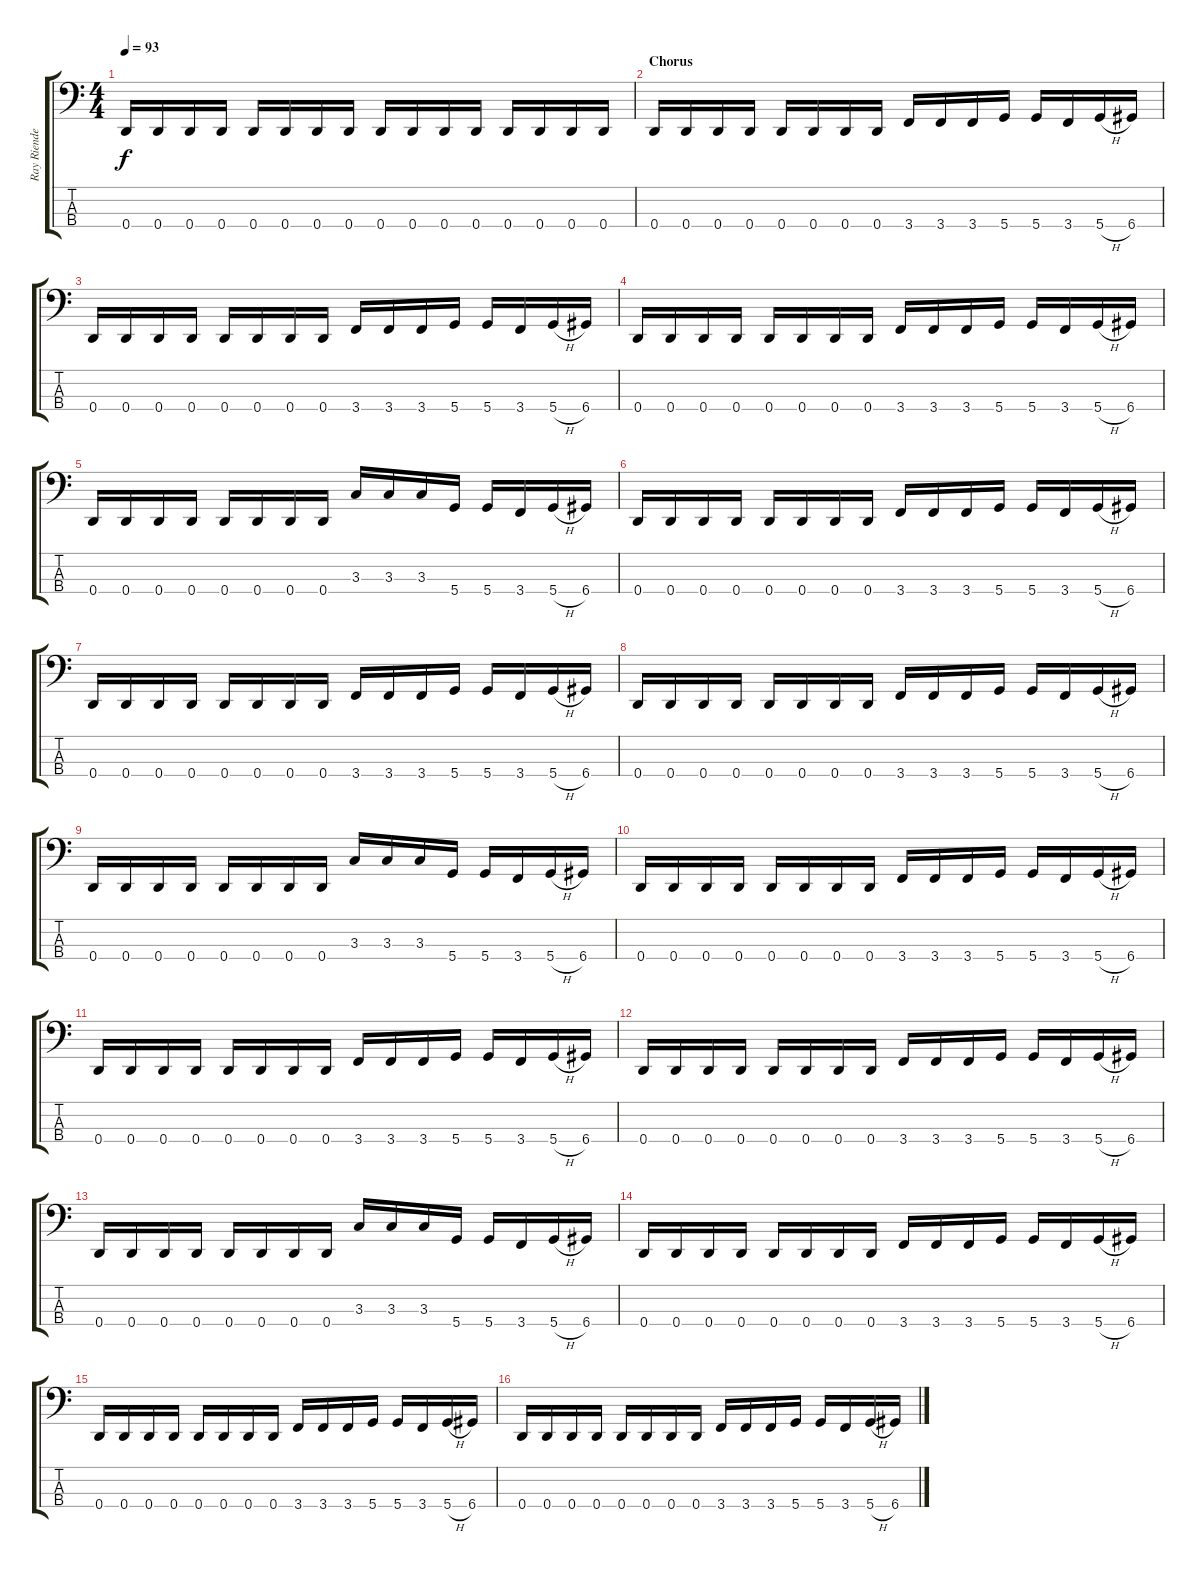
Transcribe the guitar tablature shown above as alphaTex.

\track ("Ray Riendeau" "Ray Riende") {instrument electricbassfinger}
\staff {score tabs}
\tuning (G2 D2 A1 D1) {hide}
\ts (4 4)
\tempo 93
\clef f4
\ks c
0.4.16{dy f} 0.4.16 0.4.16 0.4.16 0.4.16 0.4.16 0.4.16 0.4.16 0.4.16 0.4.16 0.4.16 0.4.16 0.4.16 0.4.16 0.4.16 0.4.16 |
\section ("" "Chorus")
0.4.16 0.4.16 0.4.16 0.4.16 0.4.16 0.4.16 0.4.16 0.4.16 3.4.16 3.4.16 3.4.16 5.4.16 5.4.16 3.4.16 5.4{h}.16 6.4.16 |
0.4.16 0.4.16 0.4.16 0.4.16 0.4.16 0.4.16 0.4.16 0.4.16 3.4.16 3.4.16 3.4.16 5.4.16 5.4.16 3.4.16 5.4{h}.16 6.4.16 |
0.4.16 0.4.16 0.4.16 0.4.16 0.4.16 0.4.16 0.4.16 0.4.16 3.4.16 3.4.16 3.4.16 5.4.16 5.4.16 3.4.16 5.4{h}.16 6.4.16 |
0.4.16 0.4.16 0.4.16 0.4.16 0.4.16 0.4.16 0.4.16 0.4.16 3.3.16 3.3.16 3.3.16 5.4.16 5.4.16 3.4.16 5.4{h}.16 6.4.16 |
0.4.16 0.4.16 0.4.16 0.4.16 0.4.16 0.4.16 0.4.16 0.4.16 3.4.16 3.4.16 3.4.16 5.4.16 5.4.16 3.4.16 5.4{h}.16 6.4.16 |
0.4.16 0.4.16 0.4.16 0.4.16 0.4.16 0.4.16 0.4.16 0.4.16 3.4.16 3.4.16 3.4.16 5.4.16 5.4.16 3.4.16 5.4{h}.16 6.4.16 |
0.4.16 0.4.16 0.4.16 0.4.16 0.4.16 0.4.16 0.4.16 0.4.16 3.4.16 3.4.16 3.4.16 5.4.16 5.4.16 3.4.16 5.4{h}.16 6.4.16 |
0.4.16 0.4.16 0.4.16 0.4.16 0.4.16 0.4.16 0.4.16 0.4.16 3.3.16 3.3.16 3.3.16 5.4.16 5.4.16 3.4.16 5.4{h}.16 6.4.16 |
0.4.16 0.4.16 0.4.16 0.4.16 0.4.16 0.4.16 0.4.16 0.4.16 3.4.16 3.4.16 3.4.16 5.4.16 5.4.16 3.4.16 5.4{h}.16 6.4.16 |
0.4.16 0.4.16 0.4.16 0.4.16 0.4.16 0.4.16 0.4.16 0.4.16 3.4.16 3.4.16 3.4.16 5.4.16 5.4.16 3.4.16 5.4{h}.16 6.4.16 |
0.4.16 0.4.16 0.4.16 0.4.16 0.4.16 0.4.16 0.4.16 0.4.16 3.4.16 3.4.16 3.4.16 5.4.16 5.4.16 3.4.16 5.4{h}.16 6.4.16 |
0.4.16 0.4.16 0.4.16 0.4.16 0.4.16 0.4.16 0.4.16 0.4.16 3.3.16 3.3.16 3.3.16 5.4.16 5.4.16 3.4.16 5.4{h}.16 6.4.16 |
0.4.16 0.4.16 0.4.16 0.4.16 0.4.16 0.4.16 0.4.16 0.4.16 3.4.16 3.4.16 3.4.16 5.4.16 5.4.16 3.4.16 5.4{h}.16 6.4.16 |
0.4.16 0.4.16 0.4.16 0.4.16 0.4.16 0.4.16 0.4.16 0.4.16 3.4.16 3.4.16 3.4.16 5.4.16 5.4.16 3.4.16 5.4{h}.16 6.4.16 |
0.4.16 0.4.16 0.4.16 0.4.16 0.4.16 0.4.16 0.4.16 0.4.16 3.4.16 3.4.16 3.4.16 5.4.16 5.4.16 3.4.16 5.4{h}.16 6.4.16
